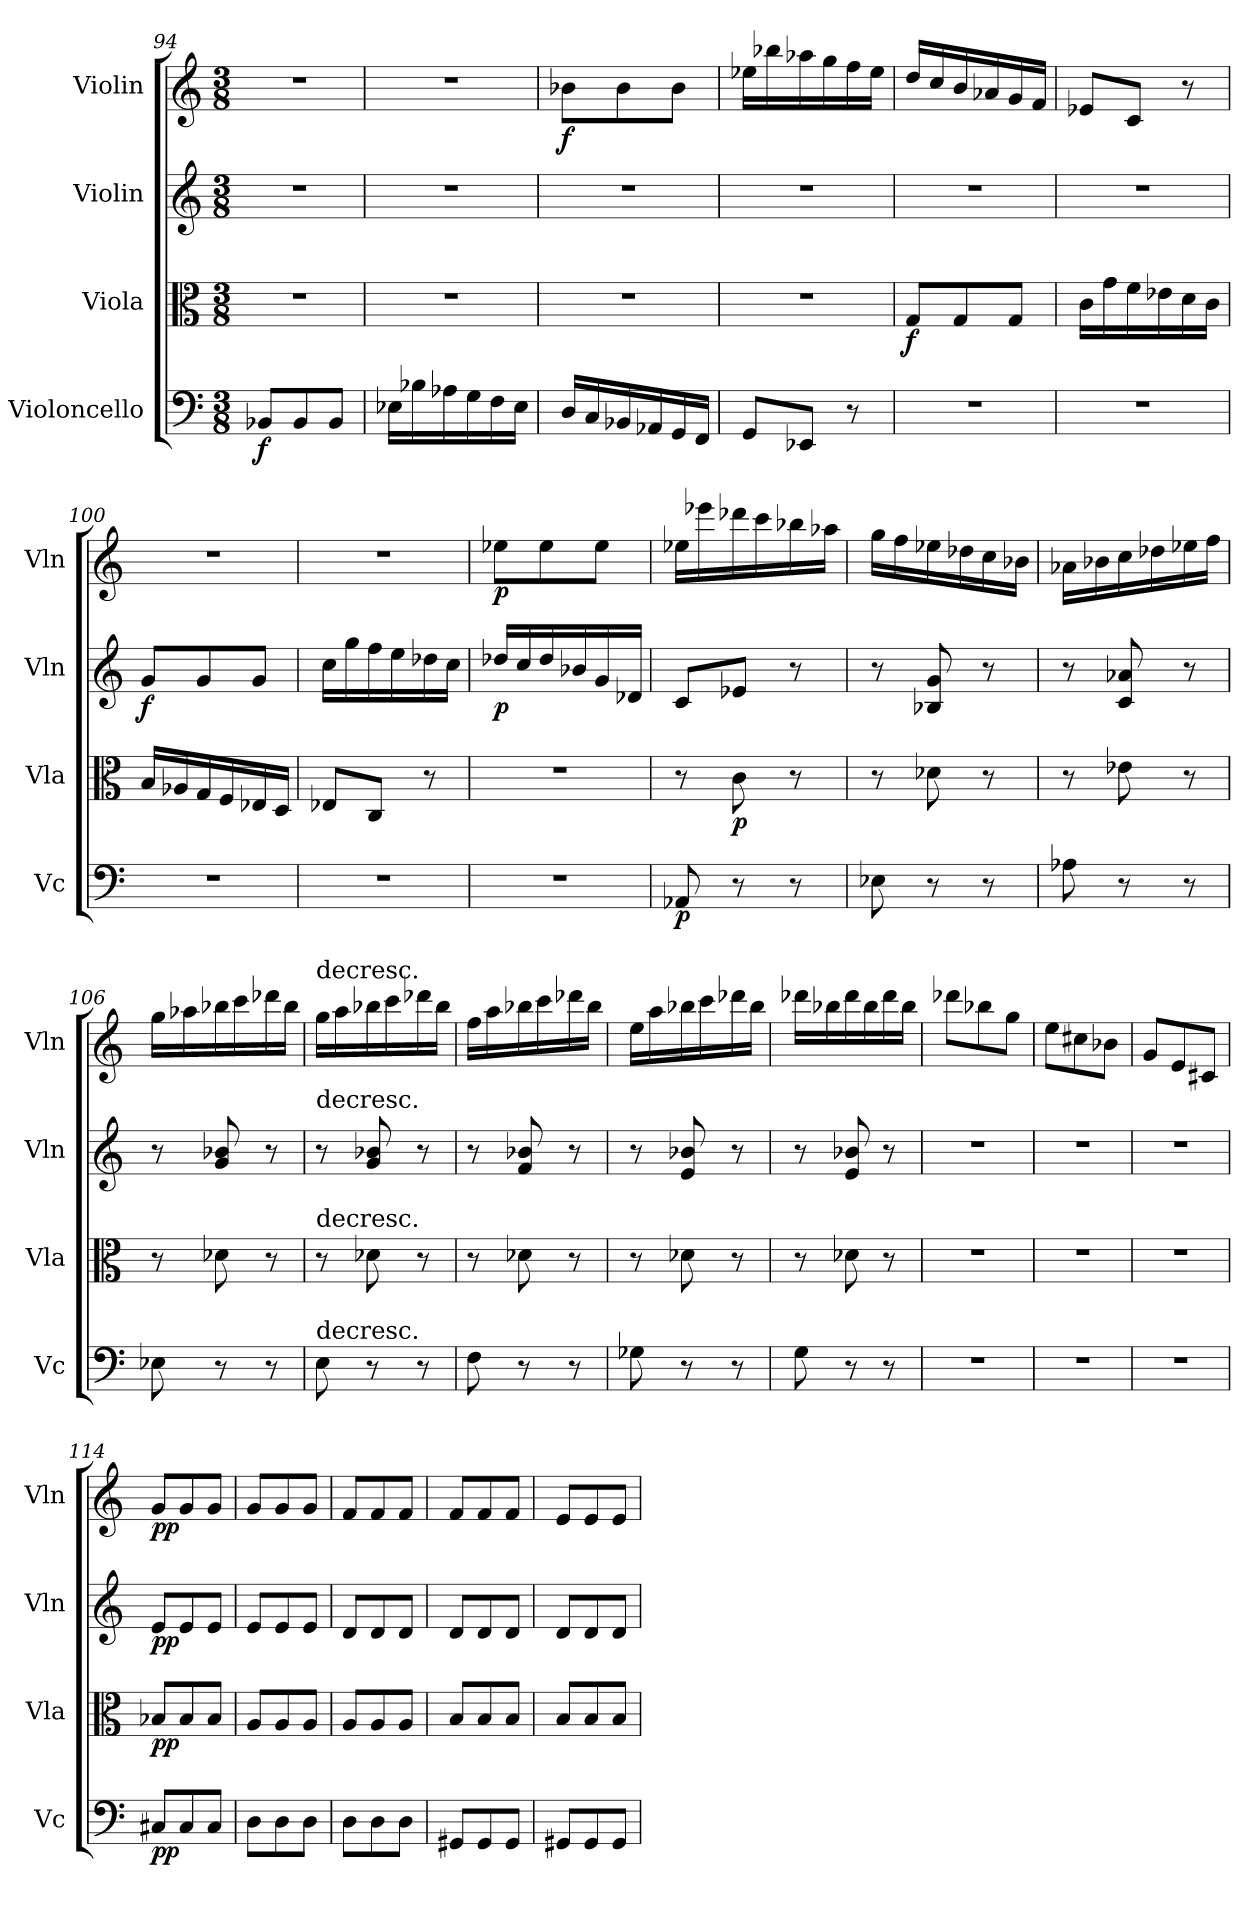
**kern	**dynam	**kern	**dynam	**kern	**dynam	**kern	**dynam
*part4	*part4	*part3	*part3	*part2	*part2	*part1	*part1
*staff4	*staff4	*staff3	*staff3	*staff2	*staff2	*staff1	*staff1
*I"Violoncello	*	*I"Viola	*	*I"Violin	*	*I"Violin	*
*I'Vc	*	*I'Vla	*	*I'Vln	*	*I'Vln	*
*clefF4	*	*clefC3	*	*clefG2	*	*clefG2	*
*k[]	*	*k[]	*	*k[]	*	*k[]	*
*C:	*	*C:	*	*C:	*	*C:	*
*M3/8	*	*M3/8	*	*M3/8	*	*M3/8	*
=94	=94	=94	=94	=94	=94	=94	=94
8BB-X/L	f	4.r	.	4.r	.	4.r	.
8BB-/	.	.	.	.	.	.	.
8BB-/J	.	.	.	.	.	.	.
=95	=95	=95	=95	=95	=95	=95	=95
16E-X\LL	.	4.r	.	4.r	.	4.r	.
16B-X\	.	.	.	.	.	.	.
16A-X\	.	.	.	.	.	.	.
16G\	.	.	.	.	.	.	.
16F\	.	.	.	.	.	.	.
16E-\JJ	.	.	.	.	.	.	.
=96	=96	=96	=96	=96	=96	=96	=96
16D/LL	.	4.r	.	4.r	.	8b-X\L	f
16C/	.	.	.	.	.	.	.
16BB-X/	.	.	.	.	.	8b-\	.
16AA-X/	.	.	.	.	.	.	.
16GG/	.	.	.	.	.	8b-\J	.
16FF/JJ	.	.	.	.	.	.	.
=97	=97	=97	=97	=97	=97	=97	=97
8GG/L	.	4.r	.	4.r	.	16ee-X\LL	.
.	.	.	.	.	.	16bb-X\	.
8EE-X/J	.	.	.	.	.	16aa-X\	.
.	.	.	.	.	.	16gg\	.
8r	.	.	.	.	.	16ff\	.
.	.	.	.	.	.	16ee-\JJ	.
=98	=98	=98	=98	=98	=98	=98	=98
4.r	.	8G/L	f	4.r	.	16dd/LL	.
.	.	.	.	.	.	16cc/	.
.	.	8G/	.	.	.	16b/	.
.	.	.	.	.	.	16a-X/	.
.	.	8G/J	.	.	.	16g/	.
.	.	.	.	.	.	16f/JJ	.
=99	=99	=99	=99	=99	=99	=99	=99
4.r	.	16c\LL	.	4.r	.	8e-X/L	.
.	.	16g\	.	.	.	.	.
.	.	16f\	.	.	.	8c/J	.
.	.	16e-X\	.	.	.	.	.
.	.	16d\	.	.	.	8r	.
.	.	16c\JJ	.	.	.	.	.
=100	=100	=100	=100	=100	=100	=100	=100
4.r	.	16B/LL	.	8g/L	f	4.r	.
.	.	16A-X/	.	.	.	.	.
.	.	16G/	.	8g/	.	.	.
.	.	16F/	.	.	.	.	.
.	.	16E-X/	.	8g/J	.	.	.
.	.	16D/JJ	.	.	.	.	.
=101	=101	=101	=101	=101	=101	=101	=101
4.r	.	8E-X/L	.	16cc\LL	.	4.r	.
.	.	.	.	16gg\	.	.	.
.	.	8C/J	.	16ff\	.	.	.
.	.	.	.	16ee\	.	.	.
.	.	8r	.	16dd-X\	.	.	.
.	.	.	.	16cc\JJ	.	.	.
=102	=102	=102	=102	=102	=102	=102	=102
4.r	.	4.r	.	16dd-X/LL	p	8ee-X\L	p
.	.	.	.	16cc/	.	.	.
.	.	.	.	16dd-/	.	8ee-\	.
.	.	.	.	16b-X/	.	.	.
.	.	.	.	16g/	.	8ee-\J	.
.	.	.	.	16d-X/JJ	.	.	.
=103	=103	=103	=103	=103	=103	=103	=103
8AA-X/	p	8r	.	8c/L	.	16ee-X\LL	.
.	.	.	.	.	.	16eee-X\	.
8r	.	8c\	p	8e-X/J	.	16ddd-X\	.
.	.	.	.	.	.	16ccc\	.
8r	.	8r	.	8r	.	16bb-X\	.
.	.	.	.	.	.	16aa-X\JJ	.
=104	=104	=104	=104	=104	=104	=104	=104
8E-X\	.	8r	.	8r	.	16gg\LL	.
.	.	.	.	.	.	16ff\	.
8r	.	8d-X\	.	8B-X/ 8g/	.	16ee-X\	.
.	.	.	.	.	.	16dd-X\	.
8r	.	8r	.	8r	.	16cc\	.
.	.	.	.	.	.	16b-X\JJ	.
=105	=105	=105	=105	=105	=105	=105	=105
8A-X\	.	8r	.	8r	.	16a-X\LL	.
.	.	.	.	.	.	16b-X\	.
8r	.	8e-X\	.	8c/ 8a-X/	.	16cc\	.
.	.	.	.	.	.	16dd-X\	.
8r	.	8r	.	8r	.	16ee-X\	.
.	.	.	.	.	.	16ff\JJ	.
=106	=106	=106	=106	=106	=106	=106	=106
8E-X\	.	8r	.	8r	.	16gg\LL	.
.	.	.	.	.	.	16aa-X\	.
8r	.	8d-X\	.	8g/ 8b-X/	.	16bb-X\	.
.	.	.	.	.	.	16ccc\	.
8r	.	8r	.	8r	.	16ddd-X\	.
.	.	.	.	.	.	16bb-\JJ	.
=107	=107	=107	=107	=107	=107	=107	=107
!	!	!	!	!	!	!LO:TX:t=decresc.	!
!	!	!	!	!LO:TX:t=decresc.	!	!	!
!	!	!LO:TX:t=decresc.	!	!	!	!	!
!LO:TX:t=decresc.	!	!	!	!	!	!	!
8E\	.	8r	.	8r	.	16gg\LL	.
.	.	.	.	.	.	16aa\	.
8r	.	8d-X\	.	8g/ 8b-X/	.	16bb-X\	.
.	.	.	.	.	.	16ccc\	.
8r	.	8r	.	8r	.	16ddd-X\	.
.	.	.	.	.	.	16bb-\JJ	.
=108	=108	=108	=108	=108	=108	=108	=108
8F\	.	8r	.	8r	.	16ff\LL	.
.	.	.	.	.	.	16aa\	.
8r	.	8d-X\	.	8f/ 8b-X/	.	16bb-X\	.
.	.	.	.	.	.	16ccc\	.
8r	.	8r	.	8r	.	16ddd-X\	.
.	.	.	.	.	.	16bb-\JJ	.
=109	=109	=109	=109	=109	=109	=109	=109
8G-X\	.	8r	.	8r	.	16ee\LL	.
.	.	.	.	.	.	16aa\	.
8r	.	8d-X\	.	8e/ 8b-X/	.	16bb-X\	.
.	.	.	.	.	.	16ccc\	.
8r	.	8r	.	8r	.	16ddd-X\	.
.	.	.	.	.	.	16bb-\JJ	.
=110	=110	=110	=110	=110	=110	=110	=110
8G\	.	8r	.	8r	.	16ddd-X\LL	.
.	.	.	.	.	.	16bb-X\	.
8r	.	8d-X\	.	8e/ 8b-X/	.	16ddd-\	.
.	.	.	.	.	.	16bb-\	.
8r	.	8r	.	8r	.	16ddd-\	.
.	.	.	.	.	.	16bb-\JJ	.
=111	=111	=111	=111	=111	=111	=111	=111
4.r	.	4.r	.	4.r	.	8ddd-X\L	.
.	.	.	.	.	.	8bb-X\	.
.	.	.	.	.	.	8gg\J	.
=112	=112	=112	=112	=112	=112	=112	=112
4.r	.	4.r	.	4.r	.	8ee\L	.
.	.	.	.	.	.	8cc#X\	.
.	.	.	.	.	.	8b-X\J	.
=113	=113	=113	=113	=113	=113	=113	=113
4.r	.	4.r	.	4.r	.	8g/L	.
.	.	.	.	.	.	8e/	.
.	.	.	.	.	.	8c#X/J	.
=114	=114	=114	=114	=114	=114	=114	=114
8C#X/L	pp	8B-X/L	pp	8e/L	pp	8g/L	pp
8C#/	.	8B-/	.	8e/	.	8g/	.
8C#/J	.	8B-/J	.	8e/J	.	8g/J	.
=115	=115	=115	=115	=115	=115	=115	=115
8D\L	.	8A/L	.	8e/L	.	8g/L	.
8D\	.	8A/	.	8e/	.	8g/	.
8D\J	.	8A/J	.	8e/J	.	8g/J	.
=116	=116	=116	=116	=116	=116	=116	=116
8D\L	.	8A/L	.	8d/L	.	8f/L	.
8D\	.	8A/	.	8d/	.	8f/	.
8D\J	.	8A/J	.	8d/J	.	8f/J	.
=117	=117	=117	=117	=117	=117	=117	=117
8GG#X/L	.	8B/L	.	8d/L	.	8f/L	.
8GG#/	.	8B/	.	8d/	.	8f/	.
8GG#/J	.	8B/J	.	8d/J	.	8f/J	.
=118	=118	=118	=118	=118	=118	=118	=118
8GG#X/L	.	8B/L	.	8d/L	.	8e/L	.
8GG#/	.	8B/	.	8d/	.	8e/	.
8GG#/J	.	8B/J	.	8d/J	.	8e/J	.
=	=	=	=	=	=	=	=
*-	*-	*-	*-	*-	*-	*-	*-
